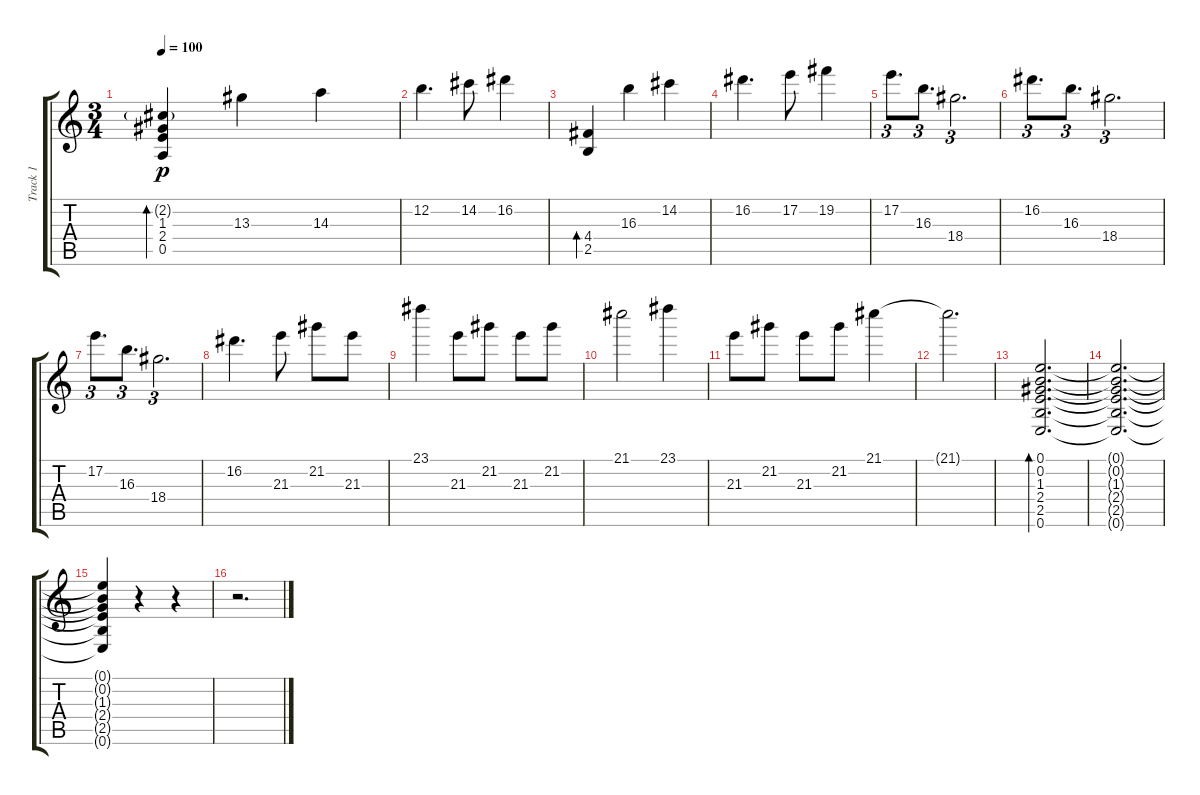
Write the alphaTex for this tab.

\track ("Track 1" "Track 1") {instrument acousticguitarnylon}
\staff {score tabs}
\tuning (E4 B3 G3 D3 A2 E2) {hide}
\ts (3 4)
\tempo 100
\clef g2
\ks c
(2.2{g} 1.3 2.4 0.5).4{bd 240 dy p} 13.3.4 14.3.4 |
12.2.4{d} 14.2.8 16.2.4 |
(4.4 2.5).4{bd 240} 16.3.4 14.2.4 |
16.2.4{d} 17.2.8 19.2.4 |
17.2.8{d tu (3 2)} 16.3.8{d tu (3 2)} 18.4.2{d tu (3 2)} |
16.2.8{d tu (3 2)} 16.3.8{d tu (3 2)} 18.4.2{d tu (3 2)} |
17.2.8{d tu (3 2)} 16.3.8{d tu (3 2)} 18.4.2{d tu (3 2)} |
16.2.4{d} 21.3.8 21.2.8 21.3.8 |
23.1.4 21.3.8 21.2.8 21.3.8 21.2.8 |
21.1.2 23.1.4 |
21.3.8 21.2.8 21.3.8 21.2.8 21.1.4 |
21.1{t}.2{d} |
(0.1 0.2 1.3 2.4 2.5 0.6).2{d bd 240} |
(0.1{t} 0.2{t} 1.3{t} 2.4{t} 2.5{t} 0.6{t}).2{d} |
(0.1{t} 0.2{t} 1.3{t} 2.4{t} 2.5{t} 0.6{t}).4 r.4 r.4 |
r.2{d}
